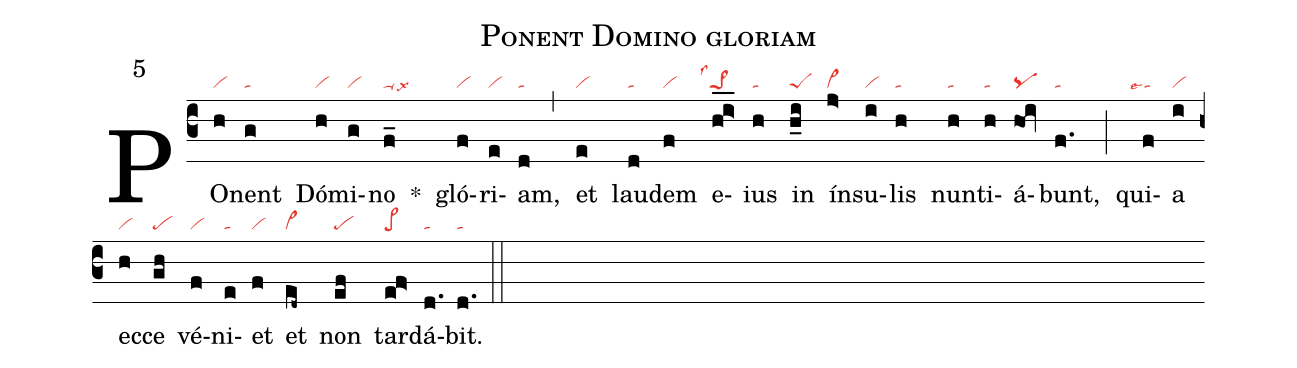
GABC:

name: Ponent Domino gloriam;
mode: 5;
nabc-lines: 1;
%%
(c3)
PO(h|vi)nent(g|ta) Dó(h|vi)mi(g|vi)no(f_|ta-lsx6) *()
gló(f|vi)ri(e|vi)am,(d|ta) (,)
et(e|vi) lau(d|ta)dem(f|vi) e(h_!i>_|```pe>1lss1)ius(h|ta) in(h_i|peS) ín(j>|vi>)su(i|vi)lis(h|ta) nun(h|ta)ti(h|ta)á(hOi|pq)bunt,(f.|ta) (;)
qui(f|```talse4)a(i|vi) ec(h|vi)ce(gh|pe) vé(f|vi)ni(e|ta)et(f|vi) et(ed~|vi>) non(ef|pe) tar(e!f>|pe>)dá(d.|ta)bit.(d.|ta) (::)
